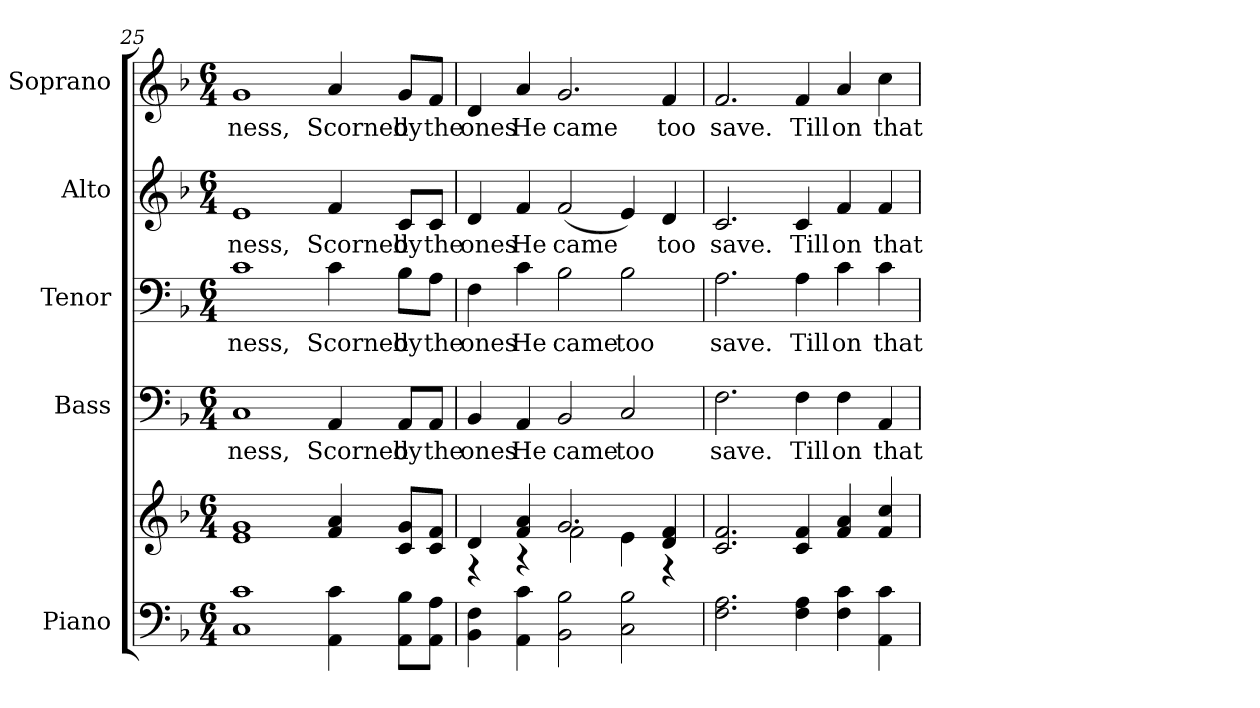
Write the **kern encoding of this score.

**kern	**kern	**kern	**text	**kern	**text	**kern	**text	**kern	**text
*part5	*part5	*part4	*part4	*part3	*part3	*part2	*part2	*part1	*part1
*staff6	*staff5	*staff4	*staff4	*staff3	*staff3	*staff2	*staff2	*staff1	*staff1
*I"Piano	*	*I"Bass	*	*I"Tenor	*	*I"Alto	*	*I"Soprano	*
*I'Pno.	*	*I'B.	*	*	*	*I'A.	*	*I'S.	*
!!LO:PB:g=z
*clefF4	*clefG2	*clefF4	*	*clefF4	*	*clefG2	*	*clefG2	*
*k[b-]	*k[b-]	*k[b-]	*	*k[b-]	*	*k[b-]	*	*k[b-]	*
*F:	*F:	*F:	*	*F:	*	*F:	*	*F:	*
*M6/4	*M6/4	*M6/4	*	*M6/4	*	*M6/4	*	*M6/4	*
=25	=25	=25	=25	=25	=25	=25	=25	=25	=25
!	!	!	!LO:LY:b:color=#000000	!	!	!	!	!	!
!	!	!	!	!	!LO:LY:b:color=#000000	!	!	!	!
!	!	!	!	!	!	!	!LO:LY:b:color=#000000	!	!
!	!	!	!	!	!	!	!	!	!LO:LY:b:color=#000000
1Ci 1ci	1ei 1gi	1Ci	-ness,	1ci	-ness,	1ei	-ness,	1gi	-ness,
!	!	!	!LO:LY:b:color=#000000	!	!	!	!	!	!
!	!	!	!	!	!LO:LY:b:color=#000000	!	!	!	!
!	!	!	!	!	!	!	!LO:LY:b:color=#000000	!	!
!	!	!	!	!	!	!	!	!	!LO:LY:b:color=#000000
4AAi\ 4ci	4fi/ 4ai	4AAi/	Scorned	4ci\	Scorned	4fi/	Scorned	4ai/	Scorned
!	!	!	!LO:LY:b:color=#000000	!	!	!	!	!	!
!	!	!	!	!	!LO:LY:b:color=#000000	!	!	!	!
!	!	!	!	!	!	!	!LO:LY:b:color=#000000	!	!
!	!	!	!	!	!	!	!	!	!LO:LY:b:color=#000000
8AAi\ 8B-i\L	8ci/ 8gi/L	8AAi/L	by	8B-i\L	by	8ci/L	by	8gi/L	by
!	!	!	!LO:LY:b:color=#000000	!	!	!	!	!	!
!	!	!	!	!	!LO:LY:b:color=#000000	!	!	!	!
!	!	!	!	!	!	!	!LO:LY:b:color=#000000	!	!
!	!	!	!	!	!	!	!	!	!LO:LY:b:color=#000000
8AAi\ 8Ai\J	8ci/ 8fi/J	8AAi/J	the	8Ai\J	the	8ci/J	the	8fi/J	the
=26	=26	=26	=26	=26	=26	=26	=26	=26	=26
*	*^	*	*	*	*	*	*	*	*
!	!	!	!	!LO:LY:b:color=#000000	!	!	!	!	!	!
!	!	!	!	!	!	!LO:LY:b:color=#000000	!	!	!	!
!	!	!	!	!	!	!	!	!LO:LY:b:color=#000000	!	!
!	!	!	!	!	!	!	!	!	!	!LO:LY:b:color=#000000
4BB-i\ 4Fi	4di/	4r	4BB-i/	ones	4Fi\	ones	4di/	ones	4di/	ones
!	!	!	!	!LO:LY:b:color=#000000	!	!	!	!	!	!
!	!	!	!	!	!	!LO:LY:b:color=#000000	!	!	!	!
!	!	!	!	!	!	!	!	!LO:LY:b:color=#000000	!	!
!	!	!	!	!	!	!	!	!	!	!LO:LY:b:color=#000000
4AAi\ 4ci	4fi/ 4ai	4r	4AAi/	He	4ci\	He	4fi/	He	4ai/	He
!	!	!	!	!LO:LY:b:color=#000000	!	!	!	!	!	!
!	!	!	!	!	!	!LO:LY:b:color=#000000	!	!	!	!
!	!	!	!	!	!	!	!	!LO:LY:b:color=#000000	!	!
!	!	!	!	!	!	!	!	!	!	!LO:LY:b:color=#000000
2BB-i\ 2B-i	2.gi/	2fi\	2BB-i/	came	2B-i\	came	(2fi/	came	2.gi/	came
!	!	!	!	!LO:LY:b:color=#000000	!	!	!	!	!	!
!	!	!	!	!	!	!LO:LY:b:color=#000000	!	!	!	!
2Ci\ 2B-i	.	4ei\	2Ci/	too	2B-i\	too	4ei/)	.	.	.
!	!	!	!	!	!	!	!	!LO:LY:b:color=#000000	!	!
!	!	!	!	!	!	!	!	!	!	!LO:LY:b:color=#000000
.	4di/ 4fi	4r	.	.	.	.	4di/	too	4fi/	too
*	*v	*v	*	*	*	*	*	*	*	*
=27	=27	=27	=27	=27	=27	=27	=27	=27	=27
*	*^	*	*	*	*	*	*	*	*
!	!	!	!	!LO:LY:b:color=#000000	!	!	!	!	!	!
*	*v	*v	*	*	*	*	*	*	*	*
*	*^	*	*	*	*	*	*	*	*
!	!	!	!	!	!	!LO:LY:b:color=#000000	!	!	!	!
*	*v	*v	*	*	*	*	*	*	*	*
*	*^	*	*	*	*	*	*	*	*
!	!	!	!	!	!	!	!	!LO:LY:b:color=#000000	!	!
*	*v	*v	*	*	*	*	*	*	*	*
*	*^	*	*	*	*	*	*	*	*
!	!	!	!	!	!	!	!	!	!	!LO:LY:b:color=#000000
*	*v	*v	*	*	*	*	*	*	*	*
2.Fi\ 2.Ai	2.ci/ 2.fi	2.Fi\	save.	2.Ai\	save.	2.ci/	save.	2.fi/	save.
!	!	!	!LO:LY:b:color=#000000	!	!	!	!	!	!
!	!	!	!	!	!LO:LY:b:color=#000000	!	!	!	!
!	!	!	!	!	!	!	!LO:LY:b:color=#000000	!	!
!	!	!	!	!	!	!	!	!	!LO:LY:b:color=#000000
4Fi\ 4Ai	4ci/ 4fi	4Fi\	Till	4Ai\	Till	4ci/	Till	4fi/	Till
!	!	!	!LO:LY:b:color=#000000	!	!	!	!	!	!
!	!	!	!	!	!LO:LY:b:color=#000000	!	!	!	!
!	!	!	!	!	!	!	!LO:LY:b:color=#000000	!	!
!	!	!	!	!	!	!	!	!	!LO:LY:b:color=#000000
4Fi\ 4ci	4fi/ 4ai	4Fi\	on	4ci\	on	4fi/	on	4ai/	on
!	!	!	!LO:LY:b:color=#000000	!	!	!	!	!	!
!	!	!	!	!	!LO:LY:b:color=#000000	!	!	!	!
!	!	!	!	!	!	!	!LO:LY:b:color=#000000	!	!
!	!	!	!	!	!	!	!	!	!LO:LY:b:color=#000000
4AAi\ 4ci	4fi/ 4cci	4AAi/	that	4ci\	that	4fi/	that	4cci\	that
=	=	=	=	=	=	=	=	=	=
*-	*-	*-	*-	*-	*-	*-	*-	*-	*-
